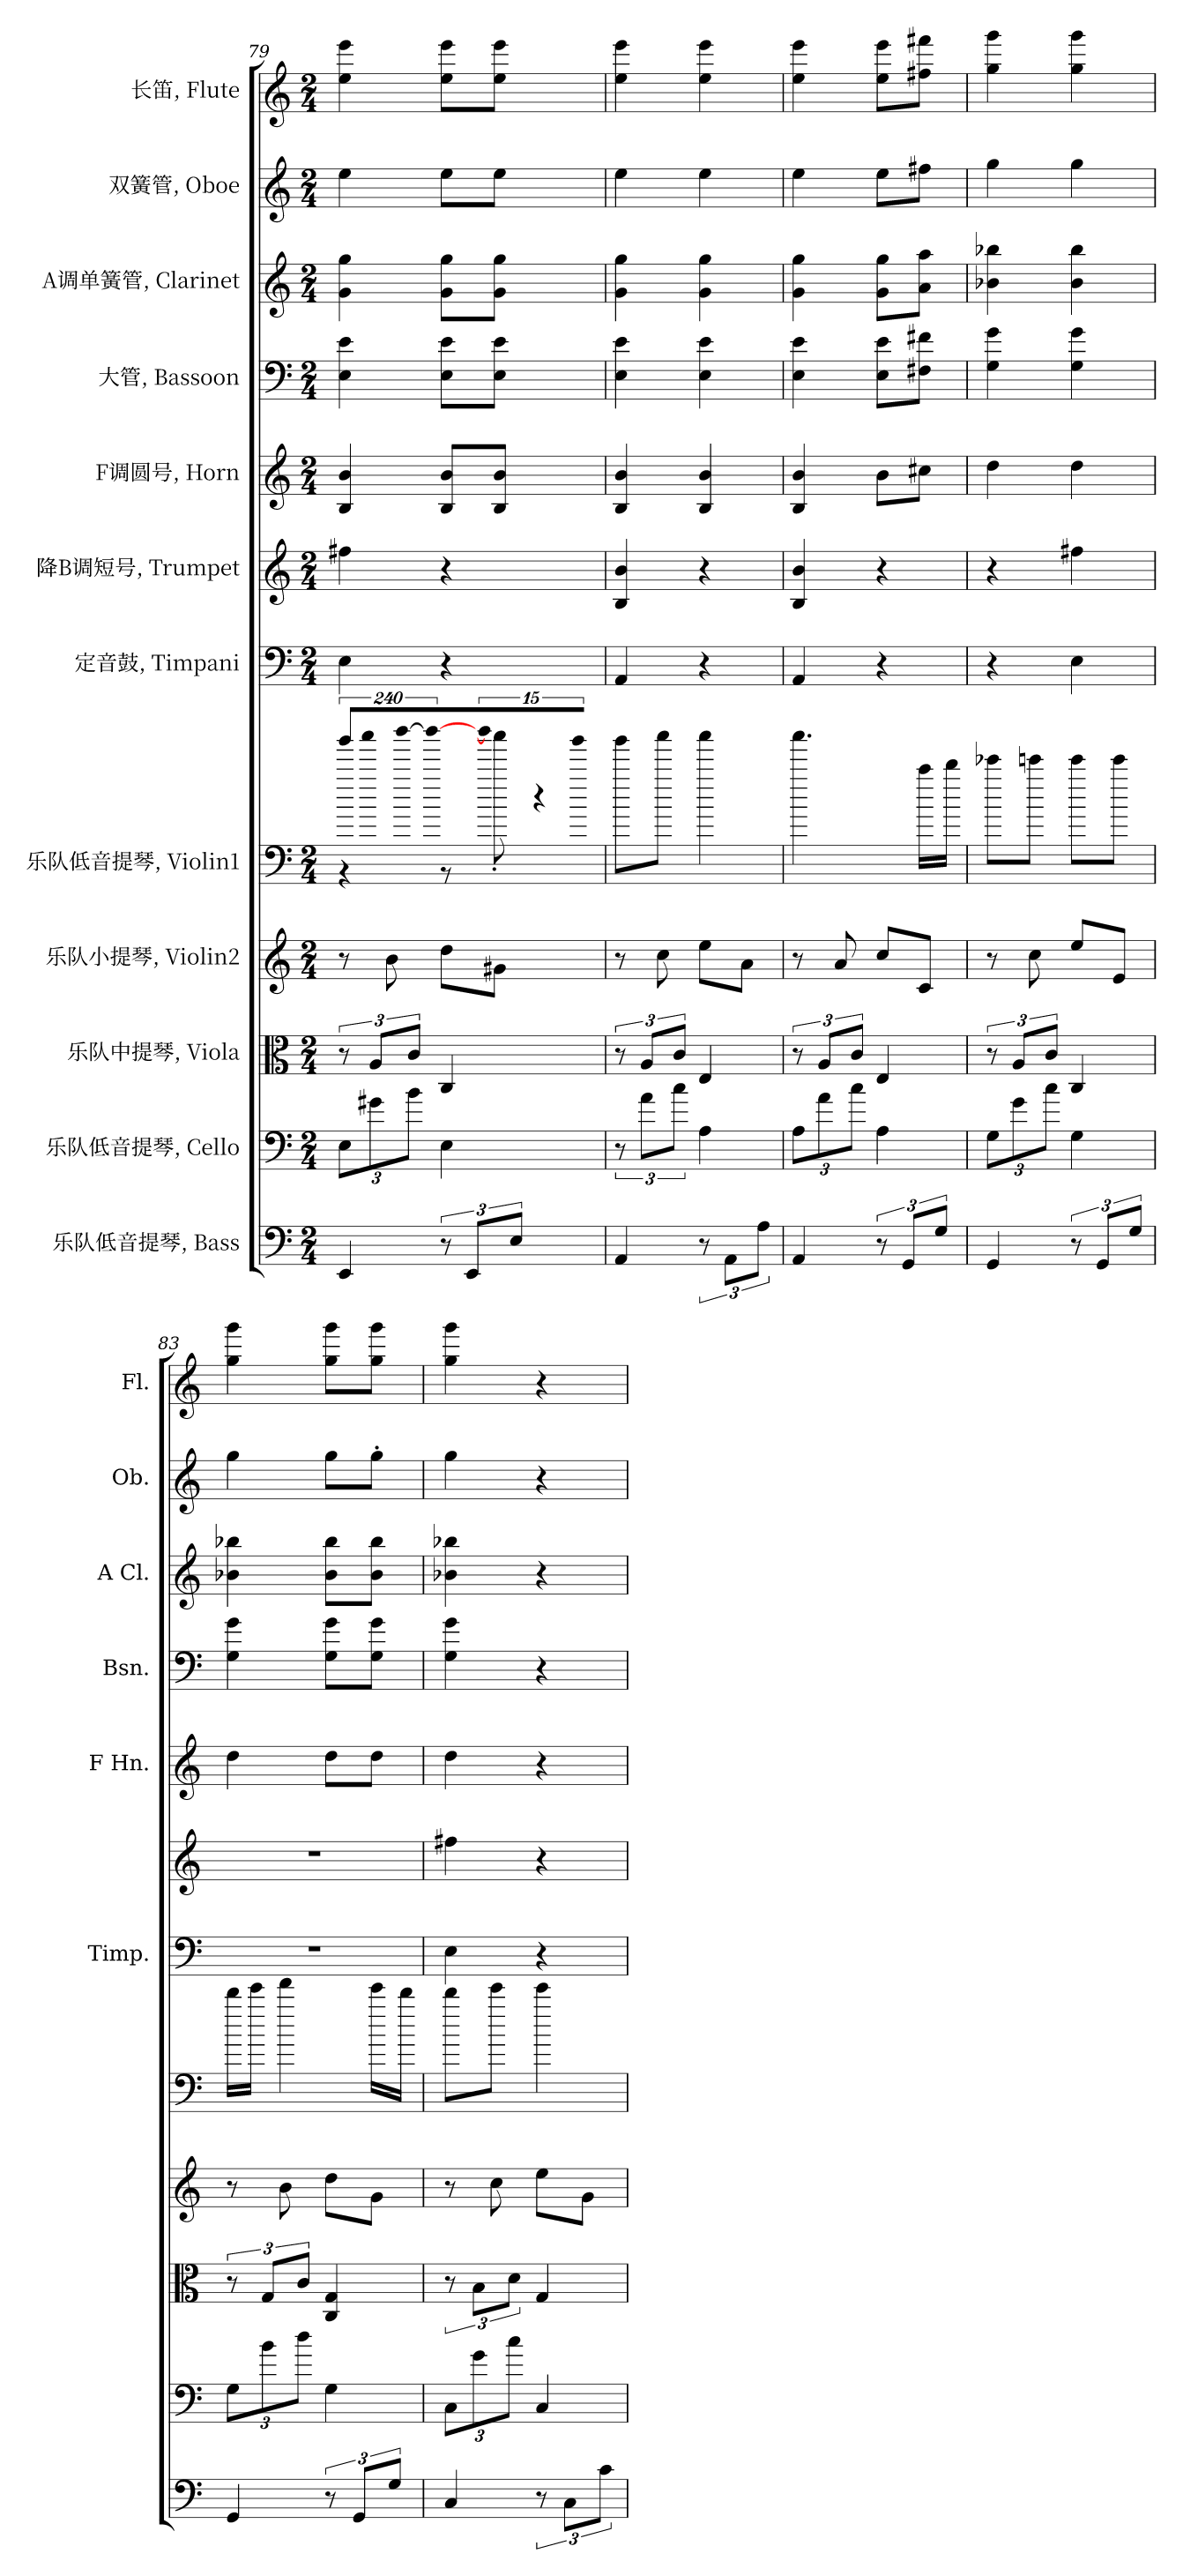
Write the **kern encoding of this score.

**kern	**kern	**kern	**kern	**kern	**kern	**kern	**kern	**kern	**kern	**kern	**kern
*part12	*part11	*part10	*part9	*part8	*part7	*part6	*part5	*part4	*part3	*part2	*part1
*staff12	*staff11	*staff10	*staff9	*staff8	*staff7	*staff6	*staff5	*staff4	*staff3	*staff2	*staff1
*I"乐队低音提琴, Bass	*I"乐队低音提琴, Cello	*I"乐队中提琴, Viola	*I"乐队小提琴, Violin2	*I"乐队低音提琴, Violin1	*I"定音鼓, Timpani	*I"降B调短号, Trumpet	*I"F调圆号, Horn	*I"大管, Bassoon	*I"A调单簧管, Clarinet	*I"双簧管, Oboe	*I"长笛, Flute
*	*	*	*	*	*I'Timp.	*	*I'F Hn.	*I'Bsn.	*I'A Cl.	*I'Ob.	*I'Fl.
!!LO:PB:g=z
*clefF4	*clefF4	*clefC3	*clefG2	*clefF4	*clefF4	*clefG2	*clefG2	*clefF4	*clefG2	*clefG2	*clefG2
*ITrd7c12	*ITrd7c12	*	*	*ITrd7c12	*	*ITrd1c2	*ITrd4c7	*	*ITrd2c3	*	*
*k[]	*k[]	*k[]	*k[]	*k[]	*k[]	*k[b-e-]	*k[b-]	*k[]	*k[f#c#g#]	*k[]	*k[]
*M2/4	*M2/4	*M2/4	*M2/4	*M2/4	*M2/4	*M2/4	*M2/4	*M2/4	*M2/4	*M2/4	*M2/4
*	*Xbrackettup	*	*	*	*	*	*	*	*	*	*
=79	=79	=79	=79	=79	=79	=79	=79	=79	=79	=79	=79
!	!	!	!	!LO:N:vis=16	!	!	!	!	!	!	!
*	*	*	*	*^	*	*	*	*	*	*	*
4EEE/	12EE\L	12r	8r	1920%137bb/LL	4r	4E\	4een\	4E/ 4e/	4E\ 4e\	4e\ 4ee\	4ee\	4ee\ 4eee\
!	!	!	!	!LO:N:vis=16	!	!	!	!	!	!	!	!
.	.	.	.	1920%137ccc/	.	.	.	.	.	.	.	.
.	12G#X\	12A/L	.	.	.	.	.	.	.	.	.	.
.	.	.	8b\	.	.	.	.	.	.	.	.	.
!	!	!	!	!LO:N:vis=16	!	!	!	!	!	!	!	!
.	.	.	.	[1920%137ddd/J	.	.	.	.	.	.	.	.
.	12B\J	12c/J	.	.	.	.	.	.	.	.	.	.
!	!	!	!	!LO:N:vis=8	!	!	!	!	!	!	!	!
.	.	.	.	960%137ddd/_	.	.	.	.	.	.	.	.
12r	4EE\	4C/	8dd\L	.	8r	4r	4r	8E/ 8e/L	8E\ 8e\L	8e\ 8ee\L	8ee\L	8ee\ 8eee\L
12EEE/L	.	.	.	.	.	.	.	.	.	.	.	.
.	.	.	.	1920ryy	.	.	.	.	.	.	.	.
!	!	!	!	!LO:N:vis=32	!	!	!	!	!	!	!	!
.	.	.	.	640%23ddd/Jkk]	.	.	.	.	.	.	.	.
.	.	.	8g#X\J	.	8ccc'\	.	.	8E/ 8e/J	8E\ 8e\J	8e\ 8ee\J	8ee\J	8ee\ 8eee\J
!	!	!	!	!LO:N:vis=32	!	!	!	!	!	!	!	!
.	.	.	.	640%23r	.	.	.	.	.	.	.	.
12EE/J	.	.	.	.	.	.	.	.	.	.	.	.
!	!	!	!	!LO:N:vis=16	!	!	!	!	!	!	!	!
.	.	.	.	1920%137bb/	.	.	.	.	.	.	.	.
1920ryy	1920ryy	1920ryy	1920ryy	.	1920ryy	1920ryy	1920ryy	1920ryy	1920ryy	1920ryy	1920ryy	1920ryy
*	*	*	*	*v	*v	*	*	*	*	*	*	*
=80	=80	=80	=80	=80	=80	=80	=80	=80	=80	=80	=80
*	*brackettup	*	*	*	*	*	*	*	*	*	*
4AAA/	12r	12r	8r	8bb\L	4AA/	4A/ 4a/	4E/ 4e/	4E\ 4e\	4e\ 4ee\	4ee\	4ee\ 4eee\
.	12A\L	12A/L	.	.	.	.	.	.	.	.	.
.	.	.	8cc\	8ccc\J	.	.	.	.	.	.	.
.	12c\J	12c/J	.	.	.	.	.	.	.	.	.
12r	4AA\	4E/	8ee\L	4ccc\	4r	4r	4E/ 4e/	4E\ 4e\	4e\ 4ee\	4ee\	4ee\ 4eee\
12AAA\L	.	.	.	.	.	.	.	.	.	.	.
.	.	.	8a\J	.	.	.	.	.	.	.	.
12AA\J	.	.	.	.	.	.	.	.	.	.	.
=81	=81	=81	=81	=81	=81	=81	=81	=81	=81	=81	=81
*	*Xbrackettup	*	*	*	*	*	*	*	*	*	*
4AAA/	12AA\L	12r	8r	4.ccc\	4AA/	4A/ 4a/	4E/ 4e/	4E\ 4e\	4e\ 4ee\	4ee\	4ee\ 4eee\
.	12A\	12A/L	.	.	.	.	.	.	.	.	.
.	.	.	8a/	.	.	.	.	.	.	.	.
.	12c\J	12c/J	.	.	.	.	.	.	.	.	.
12r	4AA\	4E/	8cc/L	.	4r	4r	8e\L	8E\ 8e\L	8e\ 8ee\L	8ee\L	8ee\ 8eee\L
12GGG/L	.	.	.	.	.	.	.	.	.	.	.
.	.	.	8c/J	16cc\LL	.	.	8f#X\J	8F#X\ 8f#X\J	8f#\ 8ff#\J	8ff#X\J	8ff#X\ 8fff#X\J
12GG/J	.	.	.	.	.	.	.	.	.	.	.
.	.	.	.	16dd\JJ	.	.	.	.	.	.	.
=82	=82	=82	=82	=82	=82	=82	=82	=82	=82	=82	=82
4GGG/	12GG\L	12r	8r	8ee-X\L	4r	4r	4g\	4G\ 4g\	4gn\ 4ggn\	4gg\	4gg\ 4ggg\
.	12G\	12A/L	.	.	.	.	.	.	.	.	.
.	.	.	8cc\	8een\J	.	.	.	.	.	.	.
.	12c\J	12c/J	.	.	.	.	.	.	.	.	.
12r	4GG\	4C/	8ee/L	8ee\L	4E\	4een\	4g\	4G\ 4g\	4g\ 4gg\	4gg\	4gg\ 4ggg\
12GGG/L	.	.	.	.	.	.	.	.	.	.	.
.	.	.	8e/J	8ee\J	.	.	.	.	.	.	.
12GG/J	.	.	.	.	.	.	.	.	.	.	.
=83	=83	=83	=83	=83	=83	=83	=83	=83	=83	=83	=83
4GGG/	12GG\L	12r	8r	16dd\LL	2r	2r	4g\	4G\ 4g\	4gn\ 4ggn\	4gg\	4gg\ 4ggg\
.	.	.	.	16ee\JJ	.	.	.	.	.	.	.
.	12B\	12G/L	.	.	.	.	.	.	.	.	.
.	.	.	8b\	4ff\	.	.	.	.	.	.	.
.	12d\J	12c/J	.	.	.	.	.	.	.	.	.
12r	4GG\	4C/ 4G/	8dd\L	.	.	.	8g\L	8G\ 8g\L	8g\ 8gg\L	8gg\L	8gg\ 8ggg\L
12GGG/L	.	.	.	.	.	.	.	.	.	.	.
.	.	.	8g\J	16ee\LL	.	.	8g\J	8G\ 8g\J	8g\ 8gg\J	8gg'\J	8gg\ 8ggg\J
12GG/J	.	.	.	.	.	.	.	.	.	.	.
.	.	.	.	16dd\JJ	.	.	.	.	.	.	.
!!LO:PB:g=z
=84	=84	=84	=84	=84	=84	=84	=84	=84	=84	=84	=84
4CC/	12CC\L	12r	8r	8dd\L	4E\	4een\	4g\	4G\ 4g\	4gn\ 4ggn\	4gg\	4gg\ 4ggg\
.	12G\	12B\L	.	.	.	.	.	.	.	.	.
.	.	.	8cc\	8ee\J	.	.	.	.	.	.	.
.	12c\J	12d\J	.	.	.	.	.	.	.	.	.
12r	4CC/	4G/	8ee\L	4ee\	4r	4r	4r	4r	4r	4r	4r
12CC\L	.	.	.	.	.	.	.	.	.	.	.
.	.	.	8g\J	.	.	.	.	.	.	.	.
12C\J	.	.	.	.	.	.	.	.	.	.	.
=	=	=	=	=	=	=	=	=	=	=	=
*-	*-	*-	*-	*-	*-	*-	*-	*-	*-	*-	*-
